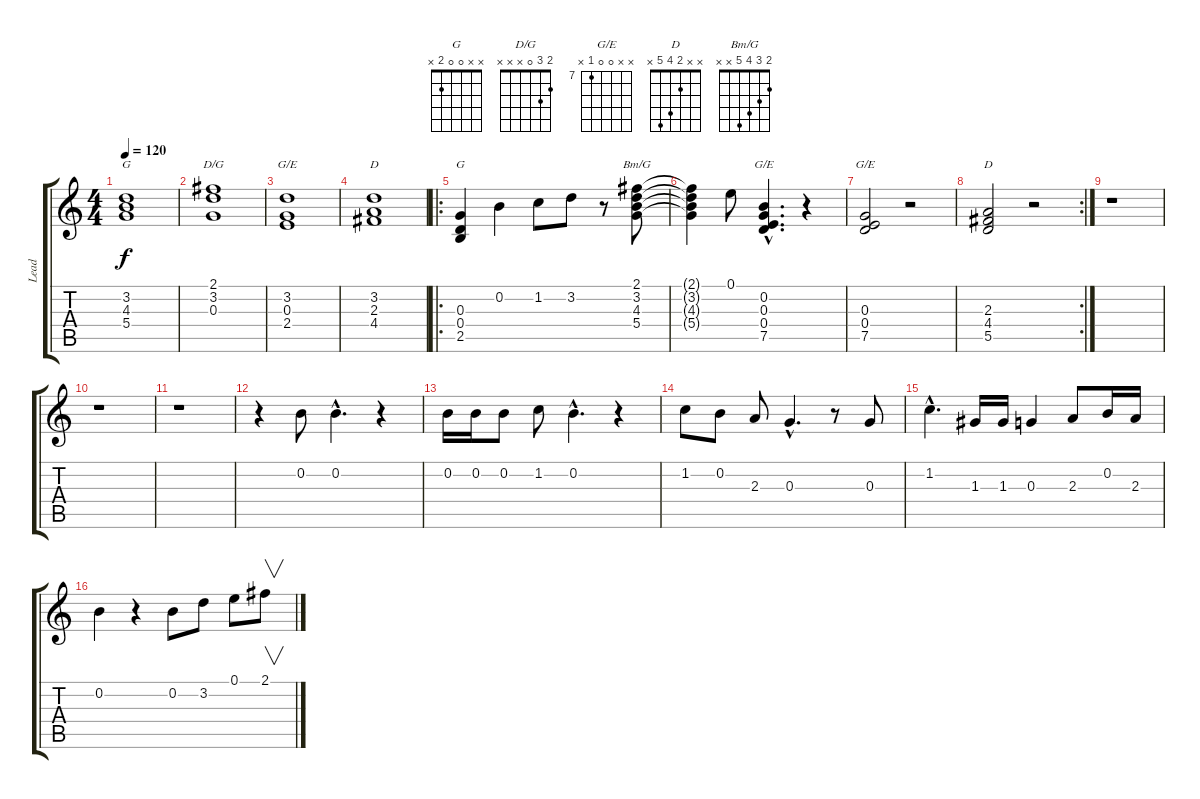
\track ("Lead" "Lead") {instrument overdrivenguitar}
\staff {score tabs}
\tuning (E4 B3 G3 D3 A2 E2) {hide}
\chord ("G" x 3 4 5 x x)
\chord ("D/G" 2 3 0 x x x)
\chord ("G/E" x 3 0 2 x x)
\chord ("D" x 3 2 4 x x)
\chord ("G" x x 0 0 2 x)
\chord ("Bm/G" 2 3 4 5 x x)
\chord ("G/E" x 0 0 0 7 x) {firstfret 7}
\chord ("G/E" x x 0 0 7 x) {firstfret 7}
\chord ("D" x x 2 4 5 x)
\ts (4 4)
\tempo 120
\clef g2
\ks c
(3.2 4.3 5.4).1{ch "G" dy f instrument overdrivenguitar} |
(2.1 3.2 0.3).1{ch "D/G"} |
(3.2 0.3 2.4).1{ch "G/E"} |
(3.2 2.3 4.4).1{ch "D"} |
\ro
(0.3 0.4 2.5).4{ch "G"} 0.2.4 1.2.8 3.2.8 r.8 (2.1 3.2 4.3 5.4).8{ch "Bm/G"} |
(2.1{t} 3.2{t} 4.3{t} 5.4{t}).4 0.1.8 (0.2{hac} 0.3{hac} 0.4{hac} 7.5{hac}).4{d ch "G/E"} r.4 |
(0.3 0.4 7.5).2{ch "G/E"} r.2 |
\rc 2
(2.3 4.4 5.5).2{ch "D"} r.2 |
r.1 |
r.1 |
r.1 |
r.4 0.2.8 0.2{hac}.4{d} r.4 |
0.2.16 0.2.16 0.2.8 1.2.8 0.2{hac}.4{d} r.4 |
1.2.8 0.2.8 2.3.8 0.3{hac}.4{d} r.8 0.3.8 |
1.2{hac}.4{d} 1.3.16 1.3.16 0.3.4 2.3.8 0.2.16 2.3.16 |
0.2.4 r.4 0.2.8 3.2.8 0.1.8 2.1.8{v}
